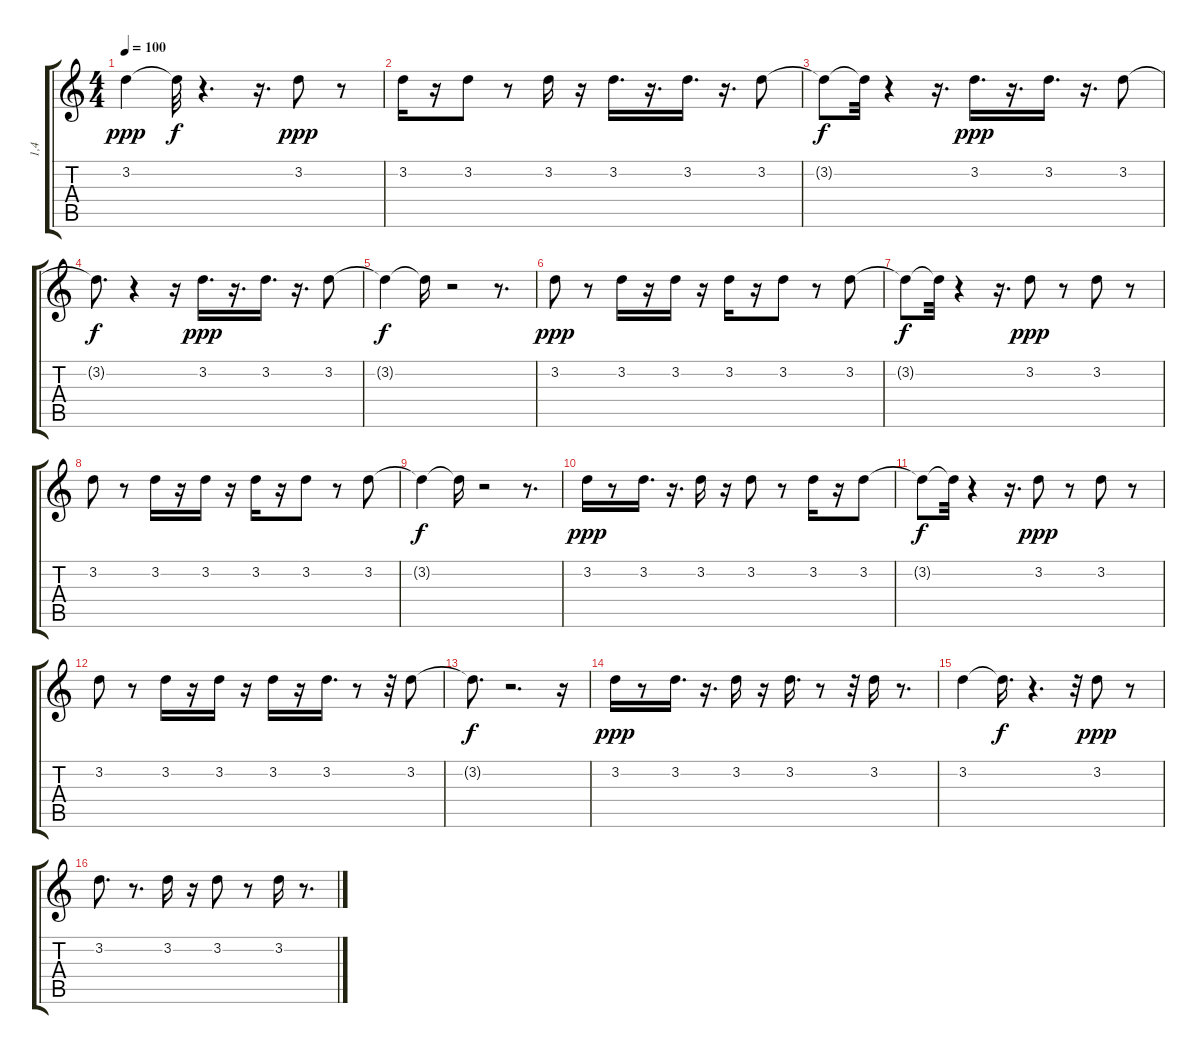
\track ("1,4" "1,4") {instrument acousticguitarsteel}
\staff {score tabs}
\tuning (E4 B3 G3 D3 A2 E2) {hide}
\ts (4 4)
\tempo 100
\clef g2
\ks c
3.2.4{dy ppp} 3.2{t}.32{dy f} r.4{d} r.16{d} 3.2.8{dy ppp} r.8 |
3.2.16 r.16 3.2.8 r.8 3.2.16 r.16 3.2.16{d} r.16{d} 3.2.16{d} r.16{d} 3.2.8 |
3.2{t}.8{dy f} 3.2{t}.32 r.4 r.16{d} 3.2.16{d dy ppp} r.16{d} 3.2.16{d} r.16{d} 3.2.8 |
3.2{t}.8{d dy f} r.4 r.16 3.2.16{d dy ppp} r.16{d} 3.2.16{d} r.16{d} 3.2.8 |
3.2{t}.4{dy f} 3.2{t}.16 r.2 r.8{d} |
3.2.8{dy ppp} r.8 3.2.16 r.16 3.2.16 r.16 3.2.16 r.16 3.2.8 r.8 3.2.8 |
3.2{t}.8{dy f} 3.2{t}.32 r.4 r.16{d} 3.2.8{dy ppp} r.8 3.2.8 r.8 |
3.2.8 r.8 3.2.16 r.16 3.2.16 r.16 3.2.16 r.16 3.2.8 r.8 3.2.8 |
3.2{t}.4{dy f} 3.2{t}.16 r.2 r.8{d} |
3.2.16{dy ppp} r.8 3.2.16{d} r.16{d} 3.2.16 r.16 3.2.8 r.8 3.2.16 r.16 3.2.8 |
3.2{t}.8{dy f} 3.2{t}.32 r.4 r.16{d} 3.2.8{dy ppp} r.8 3.2.8 r.8 |
3.2.8 r.8 3.2.16 r.16 3.2.16 r.16 3.2.16 r.16 3.2.16{d} r.8 r.32 3.2.8 |
3.2{t}.8{d dy f} r.2{d} r.16 |
3.2.16{dy ppp} r.8 3.2.16{d} r.16{d} 3.2.16 r.16 3.2.16{d} r.8 r.32 3.2.16 r.8{d} |
3.2.4 3.2{t}.16{d dy f} r.4{d} r.32 3.2.8{dy ppp} r.8 |
3.2.8{d} r.8{d} 3.2.16 r.16 3.2.8 r.8 3.2.16 r.8{d}
